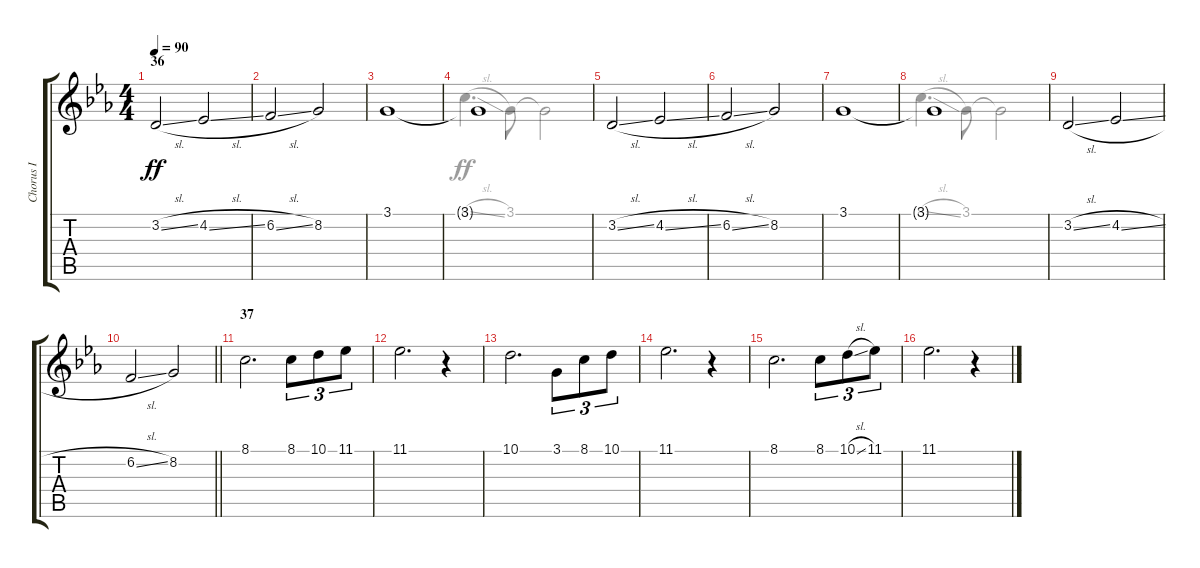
\track ("Chorus I" "Chorus I") {instrument voiceoohs}
\staff {score tabs}
\tuning (E4 B3 G3 D3 A2 E2) {hide}
\voice
\ts (4 4)
\section ("" "36")
\tempo 90
\clef g2
\ks eb
3.2{sl}.2{dy ff} 4.2{sl}.2 |
6.2{sl}.2 8.2.2 |
3.1.1 |
3.1{t}.1 |
3.2{sl}.2 4.2{sl}.2 |
6.2{sl}.2 8.2.2 |
3.1.1 |
3.1{t}.1 |
3.2{sl}.2 4.2{sl}.2 |
\barLineRight lightlight
6.2{sl}.2 8.2.2 |
\section ("" "37")
8.1.2{d} 8.1.8{tu (3 2)} 10.1.8{tu (3 2)} 11.1.8{tu (3 2)} |
11.1.2{d} r.4 |
10.1.2{d} 3.1.8{tu (3 2)} 8.1.8{tu (3 2)} 10.1.8{tu (3 2)} |
11.1.2{d} r.4 |
8.1.2{d} 8.1.8{tu (3 2)} 10.1{sl}.8{tu (3 2)} 11.1.8{tu (3 2)} |
11.1.2{d} r.4
\voice
\clef g2
\ottava regular
\simile none
\ks eb
|
|
|
8.1{sl}.4{d} 3.1.8 3.1{t}.2 |
|
|
|
8.1{sl}.4{d} 3.1.8 3.1{t}.2 |
|
\barLineRight lightlight
|
|
|
|
|
|
